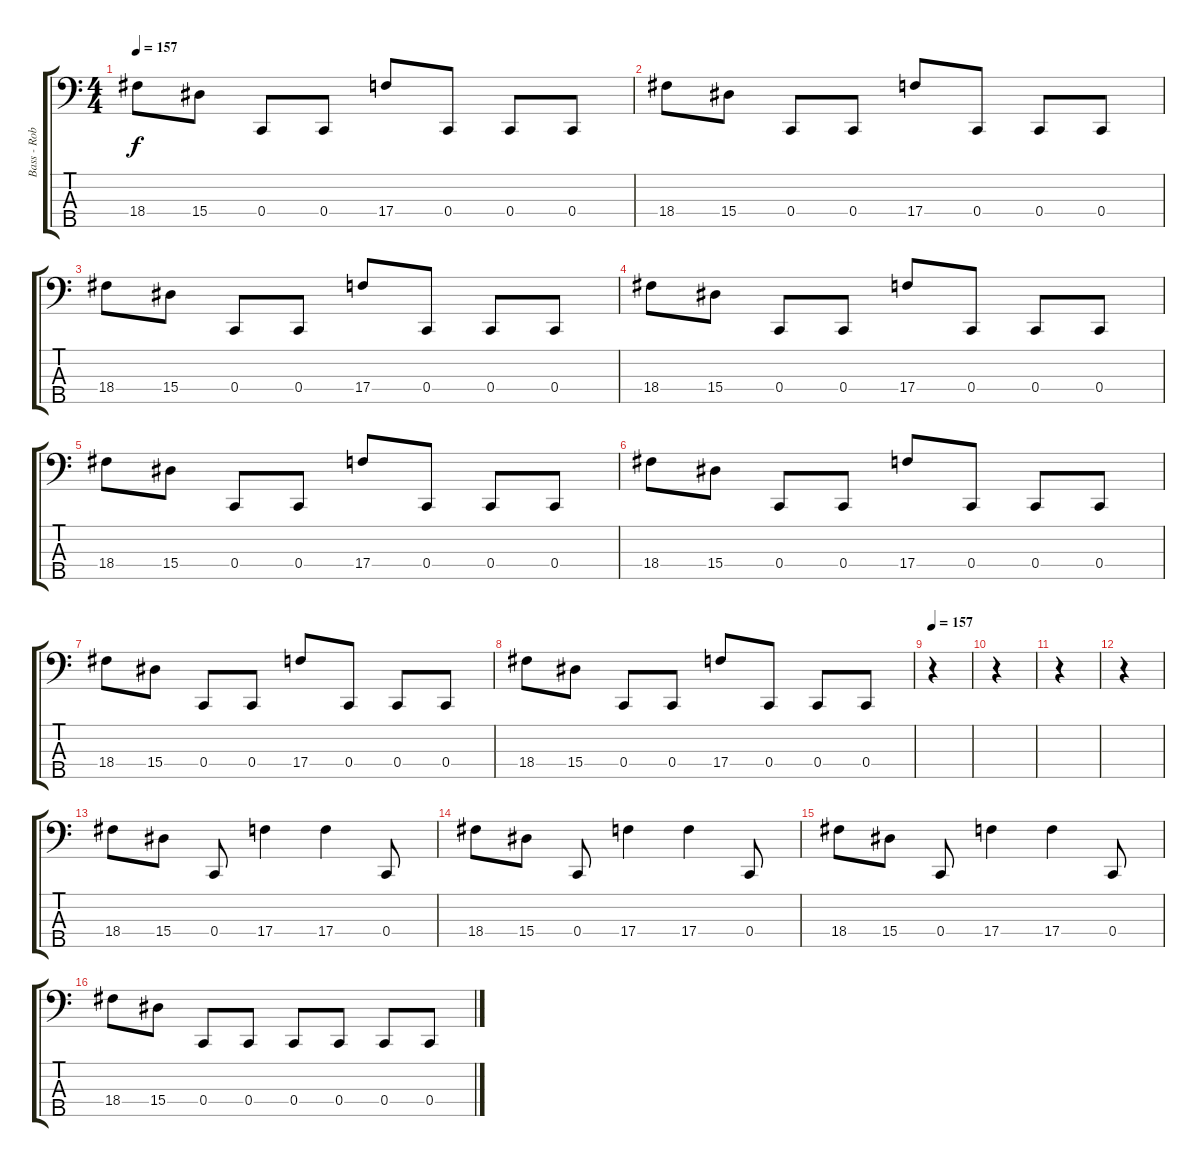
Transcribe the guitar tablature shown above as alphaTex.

\track ("Bass - Rob Trujillo" "Bass - Rob") {instrument electricbasspick}
\staff {score tabs}
\tuning (F2 C2 G1 C1 A0) {hide}
\ts (4 4)
\tempo 157
\clef f4
\ks c
18.4.8{dy f} 15.4.8 0.4.8 0.4.8 17.4.8 0.4.8 0.4.8 0.4.8 |
18.4.8 15.4.8 0.4.8 0.4.8 17.4.8 0.4.8 0.4.8 0.4.8 |
18.4.8 15.4.8 0.4.8 0.4.8 17.4.8 0.4.8 0.4.8 0.4.8 |
18.4.8 15.4.8 0.4.8 0.4.8 17.4.8 0.4.8 0.4.8 0.4.8 |
18.4.8 15.4.8 0.4.8 0.4.8 17.4.8 0.4.8 0.4.8 0.4.8 |
18.4.8 15.4.8 0.4.8 0.4.8 17.4.8 0.4.8 0.4.8 0.4.8 |
18.4.8 15.4.8 0.4.8 0.4.8 17.4.8 0.4.8 0.4.8 0.4.8 |
18.4.8 15.4.8 0.4.8 0.4.8 17.4.8 0.4.8 0.4.8 0.4.8 |
\tempo 157
r.4 |
r.4 |
r.4 |
r.4 |
18.4.8 15.4.8 0.4.8 17.4.4 17.4.4 0.4.8 |
18.4.8 15.4.8 0.4.8 17.4.4 17.4.4 0.4.8 |
18.4.8 15.4.8 0.4.8 17.4.4 17.4.4 0.4.8 |
18.4.8 15.4.8 0.4.8 0.4.8 0.4.8 0.4.8 0.4.8 0.4.8
